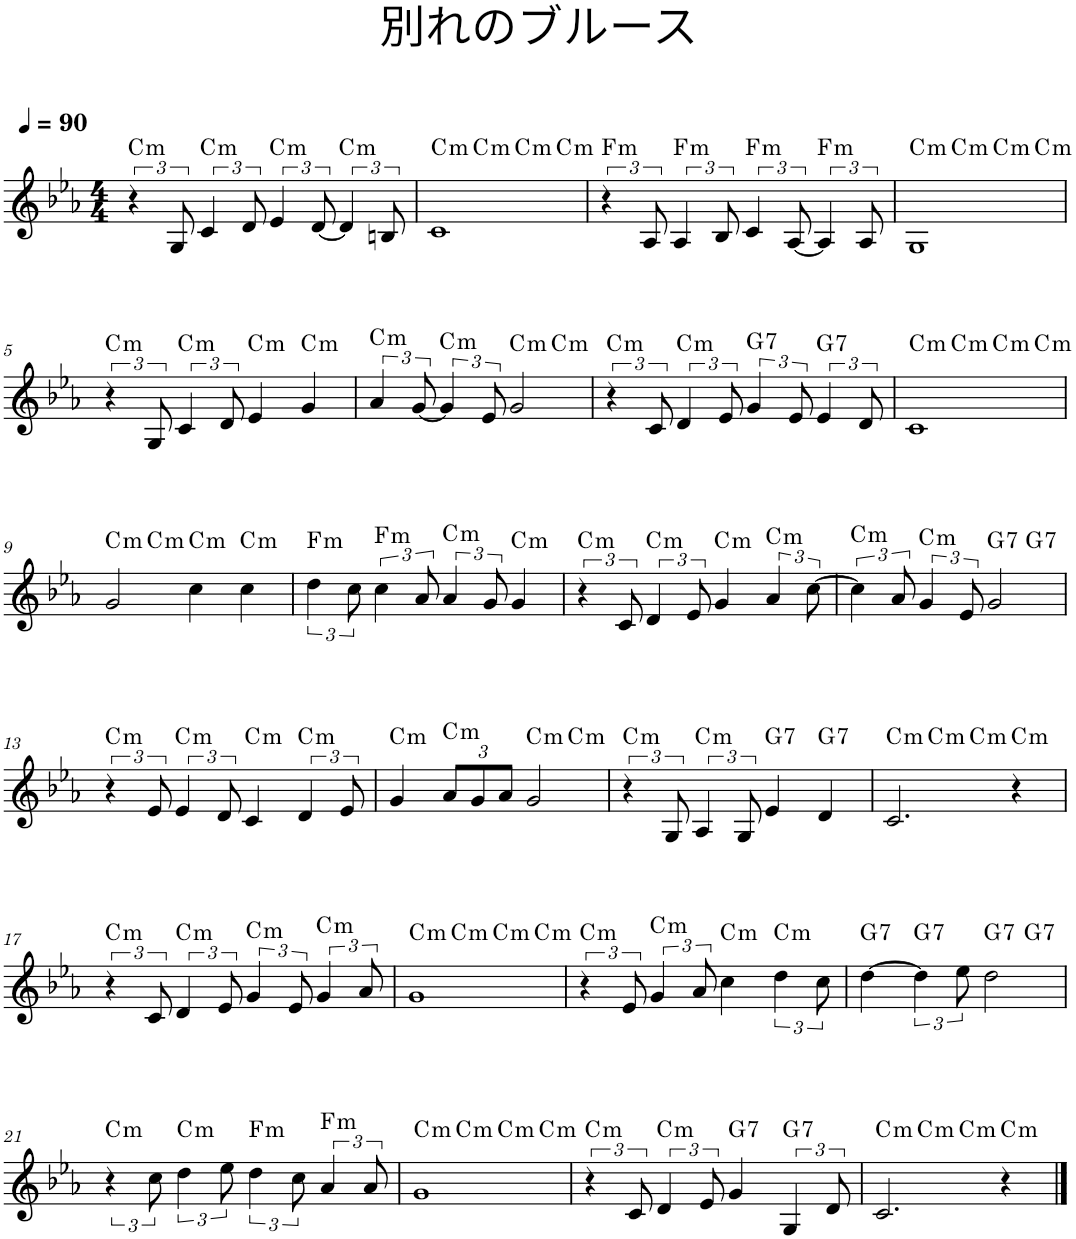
**kern	**harte
*part1	*part1
*staff1	*
*I"Piano	*
*I'Pno.	*
*clefG2	*
*k[b-e-a-]	*
*M4/4	*
*MM90	*
=1	=1
!	!LO:H:kt=m
6r	C:min
12G/	.
!	!LO:H:kt=m
6c/	C:min
12d/	.
!	!LO:H:kt=m
6e-/	C:min
[12d/	.
!	!LO:H:kt=m
6d/]	C:min
12Bn/	.
=2	=2
!	!LO:H:kt=m
*^	*
*	*^	*
*	*	*^	*
1c	4ryy	2ryy	2.ryy	C:min
!	!	!	!	!LO:H:kt=m
.	2.ryy	.	.	C:min
!	!	!	!	!LO:H:kt=m
.	.	2ryy	.	C:min
!	!	!	!	!LO:H:kt=m
.	.	.	4ryy	C:min
=3	=3	=3	=3	=3
!	!	!	!	!LO:H:kt=m
*v	*v	*v	*v	*
6r	F:min
12A-/	.
!	!LO:H:kt=m
6A-/	F:min
12B-/	.
!	!LO:H:kt=m
6c/	F:min
[12A-/	.
!	!LO:H:kt=m
6A-/]	F:min
12A-/	.
=4	=4
!	!LO:H:kt=m
*^	*
*	*^	*
*	*	*^	*
1G	4ryy	2ryy	2.ryy	C:min
!	!	!	!	!LO:H:kt=m
.	2.ryy	.	.	C:min
!	!	!	!	!LO:H:kt=m
.	.	2ryy	.	C:min
!	!	!	!	!LO:H:kt=m
.	.	.	4ryy	C:min
!!LO:LB:g=z	!!	!!	!!
=5	=5	=5	=5	=5
!	!	!	!	!LO:H:kt=m
*v	*v	*v	*v	*
6r	C:min
12G/	.
!	!LO:H:kt=m
6c/	C:min
12d/	.
!	!LO:H:kt=m
4e-/	C:min
!	!LO:H:kt=m
4g/	C:min
=6	=6
!	!LO:H:kt=m
*^	*
6a-/	2.ryy	C:min
[12g/	.	.
!	!	!LO:H:kt=m
6g/]	.	C:min
12e-/	.	.
!	!	!LO:H:kt=m
2g/	.	C:min
!	!	!LO:H:kt=m
.	4ryy	C:min
=7	=7	=7
!	!	!LO:H:kt=m
*v	*v	*
6r	C:min
12c/	.
!	!LO:H:kt=m
6d/	C:min
12e-/	.
!	!LO:H:kt=7
6g/	G:7
12e-/	.
!	!LO:H:kt=7
6e-/	G:7
12d/	.
=8	=8
!	!LO:H:kt=m
*^	*
*	*^	*
*	*	*^	*
1c	4ryy	2ryy	2.ryy	C:min
!	!	!	!	!LO:H:kt=m
.	2.ryy	.	.	C:min
!	!	!	!	!LO:H:kt=m
.	.	2ryy	.	C:min
!	!	!	!	!LO:H:kt=m
.	.	.	4ryy	C:min
!!LO:LB:g=z	!!	!!	!!
=9	=9	=9	=9	=9
!	!	!	!	!LO:H:kt=m
*	*v	*v	*v	*
2g/	4ryy	C:min
!	!	!LO:H:kt=m
.	2.ryy	C:min
!	!	!LO:H:kt=m
4cc\	.	C:min
!	!	!LO:H:kt=m
4cc\	.	C:min
=10	=10	=10
!	!	!LO:H:kt=m
*v	*v	*
6dd\	F:min
12cc\	.
!	!LO:H:kt=m
6cc\	F:min
12a-/	.
!	!LO:H:kt=m
6a-/	C:min
12g/	.
!	!LO:H:kt=m
4g/	C:min
=11	=11
!	!LO:H:kt=m
6r	C:min
12c/	.
!	!LO:H:kt=m
6d/	C:min
12e-/	.
!	!LO:H:kt=m
4g/	C:min
!	!LO:H:kt=m
6a-/	C:min
[12cc\	.
=12	=12
!	!LO:H:kt=m
*^	*
6cc\]	2.ryy	C:min
12a-/	.	.
!	!	!LO:H:kt=m
6g/	.	C:min
12e-/	.	.
!	!	!LO:H:kt=7
2g/	.	G:7
!	!	!LO:H:kt=7
.	4ryy	G:7
!!LO:LB:g=z	!!
=13	=13	=13
!	!	!LO:H:kt=m
*v	*v	*
6r	C:min
12e-/	.
!	!LO:H:kt=m
6e-/	C:min
12d/	.
!	!LO:H:kt=m
4c/	C:min
!	!LO:H:kt=m
6d/	C:min
12e-/	.
=14	=14
!	!LO:H:kt=m
*^	*
4g/	2.ryy	C:min
*Xbrackettup	*	*
!	!	!LO:H:kt=m
12a-/L	.	C:min
12g/	.	.
12a-/J	.	.
!	!	!LO:H:kt=m
2g/	.	C:min
!	!	!LO:H:kt=m
.	4ryy	C:min
*v	*v	*
=15	=15
*brackettup	*
*^	*
!	!	!LO:H:kt=m
*v	*v	*
6r	C:min
12G/	.
!	!LO:H:kt=m
6A-/	C:min
12G/	.
!	!LO:H:kt=7
4e-/	G:7
!	!LO:H:kt=7
4d/	G:7
=16	=16
!	!LO:H:kt=m
*^	*
*	*^	*
2.c/	4ryy	2ryy	C:min
!	!	!	!LO:H:kt=m
.	2.ryy	.	C:min
!	!	!	!LO:H:kt=m
.	.	2ryy	C:min
!	!	!	!LO:H:kt=m
4r	.	.	C:min
!!LO:LB:g=z	!!	!!
=17	=17	=17	=17
!	!	!	!LO:H:kt=m
*v	*v	*v	*
6r	C:min
12c/	.
!	!LO:H:kt=m
6d/	C:min
12e-/	.
!	!LO:H:kt=m
6g/	C:min
12e-/	.
!	!LO:H:kt=m
6g/	C:min
12a-/	.
=18	=18
!	!LO:H:kt=m
*^	*
*	*^	*
*	*	*^	*
1g	4ryy	2ryy	2.ryy	C:min
!	!	!	!	!LO:H:kt=m
.	2.ryy	.	.	C:min
!	!	!	!	!LO:H:kt=m
.	.	2ryy	.	C:min
!	!	!	!	!LO:H:kt=m
.	.	.	4ryy	C:min
=19	=19	=19	=19	=19
!	!	!	!	!LO:H:kt=m
*v	*v	*v	*v	*
6r	C:min
12e-/	.
!	!LO:H:kt=m
6g/	C:min
12a-/	.
!	!LO:H:kt=m
4cc\	C:min
!	!LO:H:kt=m
6dd\	C:min
12cc\	.
=20	=20
!	!LO:H:kt=7
*^	*
[4dd\	2.ryy	G:7
!	!	!LO:H:kt=7
6dd\]	.	G:7
12ee-\	.	.
!	!	!LO:H:kt=7
2dd\	.	G:7
!	!	!LO:H:kt=7
.	4ryy	G:7
!!LO:LB:g=z	!!
=21	=21	=21
!	!	!LO:H:kt=m
*v	*v	*
6r	C:min
12cc\	.
!	!LO:H:kt=m
6dd\	C:min
12ee-\	.
!	!LO:H:kt=m
6dd\	F:min
12cc\	.
!	!LO:H:kt=m
6a-/	F:min
12a-/	.
=22	=22
!	!LO:H:kt=m
*^	*
*	*^	*
*	*	*^	*
1g	4ryy	2ryy	2.ryy	C:min
!	!	!	!	!LO:H:kt=m
.	2.ryy	.	.	C:min
!	!	!	!	!LO:H:kt=m
.	.	2ryy	.	C:min
!	!	!	!	!LO:H:kt=m
.	.	.	4ryy	C:min
=23	=23	=23	=23	=23
!	!	!	!	!LO:H:kt=m
*v	*v	*v	*v	*
6r	C:min
12c/	.
!	!LO:H:kt=m
6d/	C:min
12e-/	.
!	!LO:H:kt=7
4g/	G:7
!	!LO:H:kt=7
6G/	G:7
12d/	.
=24	=24
!	!LO:H:kt=m
*^	*
*	*^	*
2.c/	4ryy	2ryy	C:min
!	!	!	!LO:H:kt=m
.	2.ryy	.	C:min
!	!	!	!LO:H:kt=m
.	.	2ryy	C:min
!	!	!	!LO:H:kt=m
4r	.	.	C:min
*v	*v	*v	*
==	==
*-	*-
